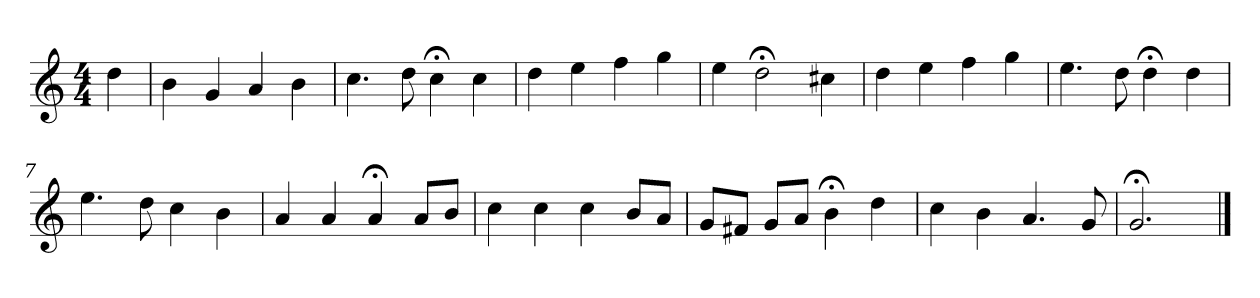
**kern
*part1
*staff1
*k[]
*G:mix
*M4/4
*MM120
=
4dd
=1
4b
4g
4a
4b
=2
4.cc
8dd
4cc;<
4cc
=3
4dd
4ee
4ff
4gg
=4
4ee
2dd;<
4cc#X
=5
4dd
4ee
4ff
4gg
=6
4.ee
8dd
4dd;<
4dd
=7
4.ee
8dd
4cc
4b
=8
4a
4a
4a;<
8aL
8bJ
=9
4cc
4cc
4cc
8bL
8aJ
=10
8gL
8f#XJ
8gL
8aJ
4b;<
4dd
=11
4cc
4b
4.a
8g
=12
2.g;<
==
*-
